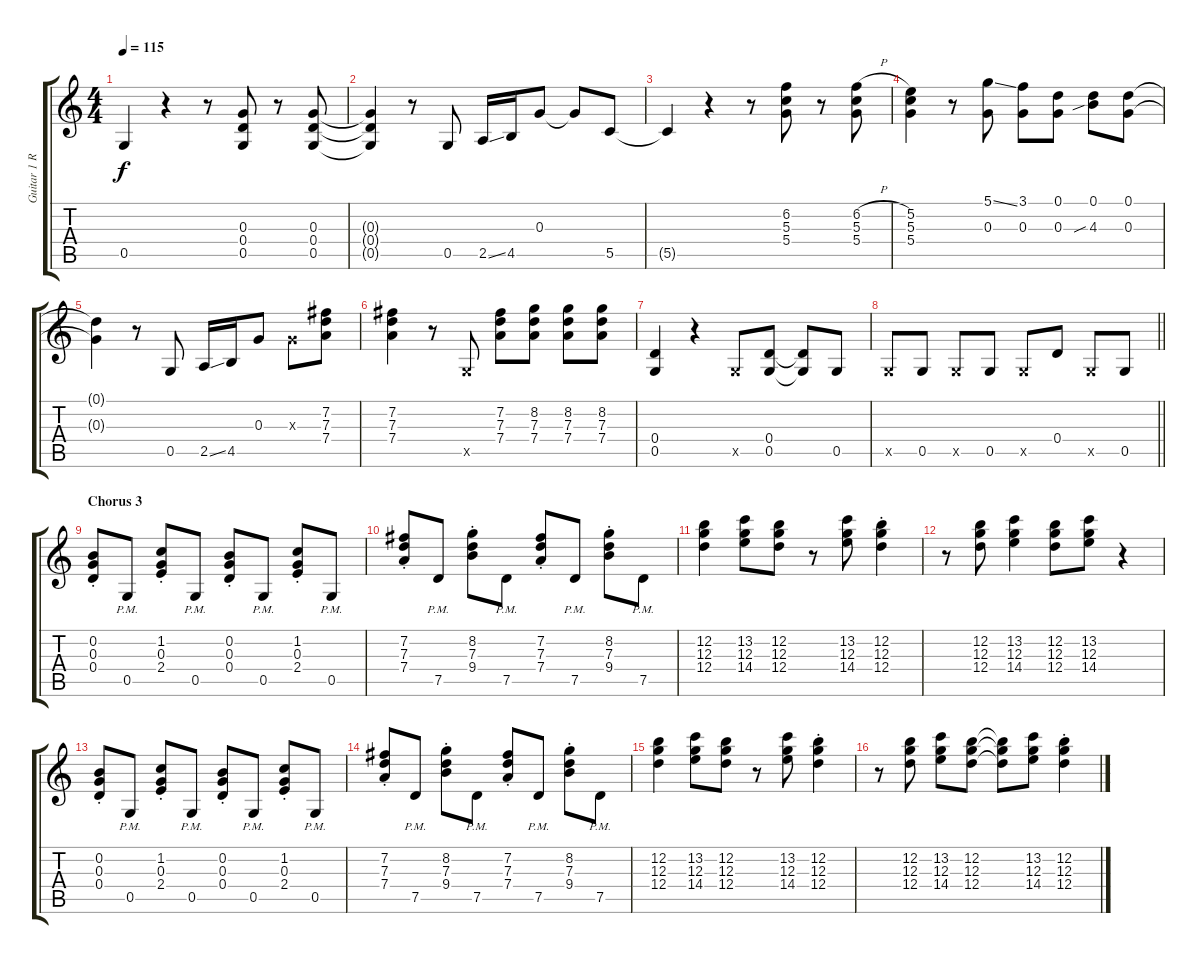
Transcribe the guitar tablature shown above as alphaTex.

\track ("Guitar 1 Right" "Guitar 1 R") {instrument overdrivenguitar}
\staff {score tabs}
\tuning (D4 B3 G3 D3 G2 D2) {hide}
\ts (4 4)
\tempo 115
\clef g2
\ks c
0.5.4{dy f} r.4 r.8 (0.3 0.4 0.5).8 r.8 (0.3 0.4 0.5).8 |
(0.3{t} 0.4{t} 0.5{t}).4 r.8 0.5.8 2.5{ss}.16 4.5.16 0.3.8 0.3{t}.8 5.5.8 |
5.5{t}.4 r.4 r.8 (6.2 5.3 5.4).8 r.8 (6.2{h} 5.3 5.4).8 |
(5.2 5.3 5.4).4 r.8 (5.1{ss} 0.3).8 (3.1 0.3).8 (0.1 0.3).8 (0.1 4.3{sib}).8 (0.1 0.3).8 |
(0.1{t} 0.3{t}).4 r.8 0.5.8 2.5{ss}.16 4.5.16 0.3.8 0.3{x}.8 (7.2 7.3 7.4).8 |
(7.2 7.3 7.4).4 r.8 0.5{x}.8 (7.2 7.3 7.4).8 (8.2 7.3 7.4).8 (8.2 7.3 7.4).8 (8.2 7.3 7.4).8 |
(0.4 0.5).4 r.4 0.5{x}.8 (0.4 0.5).8 (0.4{t} 0.5{t}).8 0.5.8 |
\barLineRight lightlight
0.5{x}.8 0.5.8 0.5{x}.8 0.5.8 0.5{x}.8 0.4.8 0.5{x}.8 0.5.8 |
\section ("" "Chorus 3")
(0.2{st} 0.3{st} 0.4{st}).8 0.5{pm}.8 (1.2{st} 0.3{st} 2.4{st}).8 0.5{pm}.8 (0.2{st} 0.3{st} 0.4{st}).8 0.5{pm}.8 (1.2{st} 0.3{st} 2.4{st}).8 0.5{pm}.8 |
(7.2{st} 7.3{st} 7.4{st}).8 7.5{pm}.8 (8.2{st} 7.3{st} 9.4{st}).8 7.5{pm}.8 (7.2{st} 7.3{st} 7.4{st}).8 7.5{pm}.8 (8.2{st} 7.3{st} 9.4{st}).8 7.5{pm}.8 |
(12.2 12.3 12.4).4 (13.2 12.3 14.4).8 (12.2 12.3 12.4).8 r.8 (13.2 12.3 14.4).8 (12.2{st} 12.3{st} 12.4{st}).4 |
r.8 (12.2 12.3 12.4).8 (13.2 12.3 14.4).4 (12.2 12.3 12.4).8 (13.2 12.3 14.4).8 r.4 |
(0.2{st} 0.3{st} 0.4{st}).8 0.5{pm}.8 (1.2{st} 0.3{st} 2.4{st}).8 0.5{pm}.8 (0.2{st} 0.3{st} 0.4{st}).8 0.5{pm}.8 (1.2{st} 0.3{st} 2.4{st}).8 0.5{pm}.8 |
(7.2{st} 7.3{st} 7.4{st}).8 7.5{pm}.8 (8.2{st} 7.3{st} 9.4{st}).8 7.5{pm}.8 (7.2{st} 7.3{st} 7.4{st}).8 7.5{pm}.8 (8.2{st} 7.3{st} 9.4{st}).8 7.5{pm}.8 |
(12.2 12.3 12.4).4 (13.2 12.3 14.4).8 (12.2 12.3 12.4).8 r.8 (13.2 12.3 14.4).8 (12.2{st} 12.3{st} 12.4{st}).4 |
r.8 (12.2 12.3 12.4).8 (13.2 12.3 14.4).8 (12.2 12.3 12.4).8 (12.2{t} 12.3{t} 12.4{t}).8 (13.2 12.3 14.4).8 (12.2{st} 12.3{st} 12.4{st}).4
